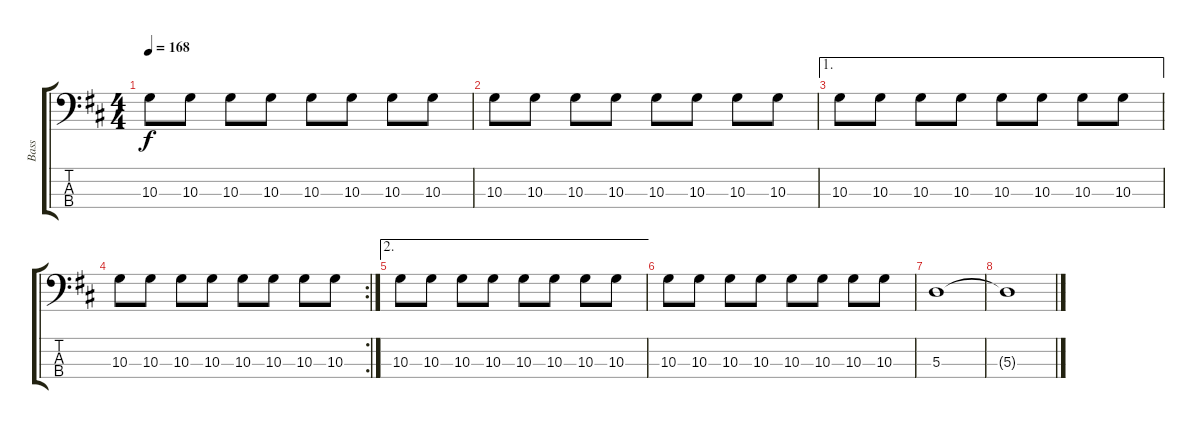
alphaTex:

\track ("Bass" "Bass") {instrument electricbasspick}
\staff {score tabs}
\tuning (G2 D2 A1 E1) {hide}
\ts (4 4)
\tempo 168
\clef f4
\ks d
10.3.8{dy f} 10.3.8 10.3.8 10.3.8 10.3.8 10.3.8 10.3.8 10.3.8 |
10.3.8 10.3.8 10.3.8 10.3.8 10.3.8 10.3.8 10.3.8 10.3.8 |
\ae 1
10.3.8 10.3.8 10.3.8 10.3.8 10.3.8 10.3.8 10.3.8 10.3.8 |
\rc 2
10.3.8 10.3.8 10.3.8 10.3.8 10.3.8 10.3.8 10.3.8 10.3.8 |
\ae 2
10.3.8 10.3.8 10.3.8 10.3.8 10.3.8 10.3.8 10.3.8 10.3.8 |
10.3.8 10.3.8 10.3.8 10.3.8 10.3.8 10.3.8 10.3.8 10.3.8 |
5.3.1 |
5.3{t}.1
